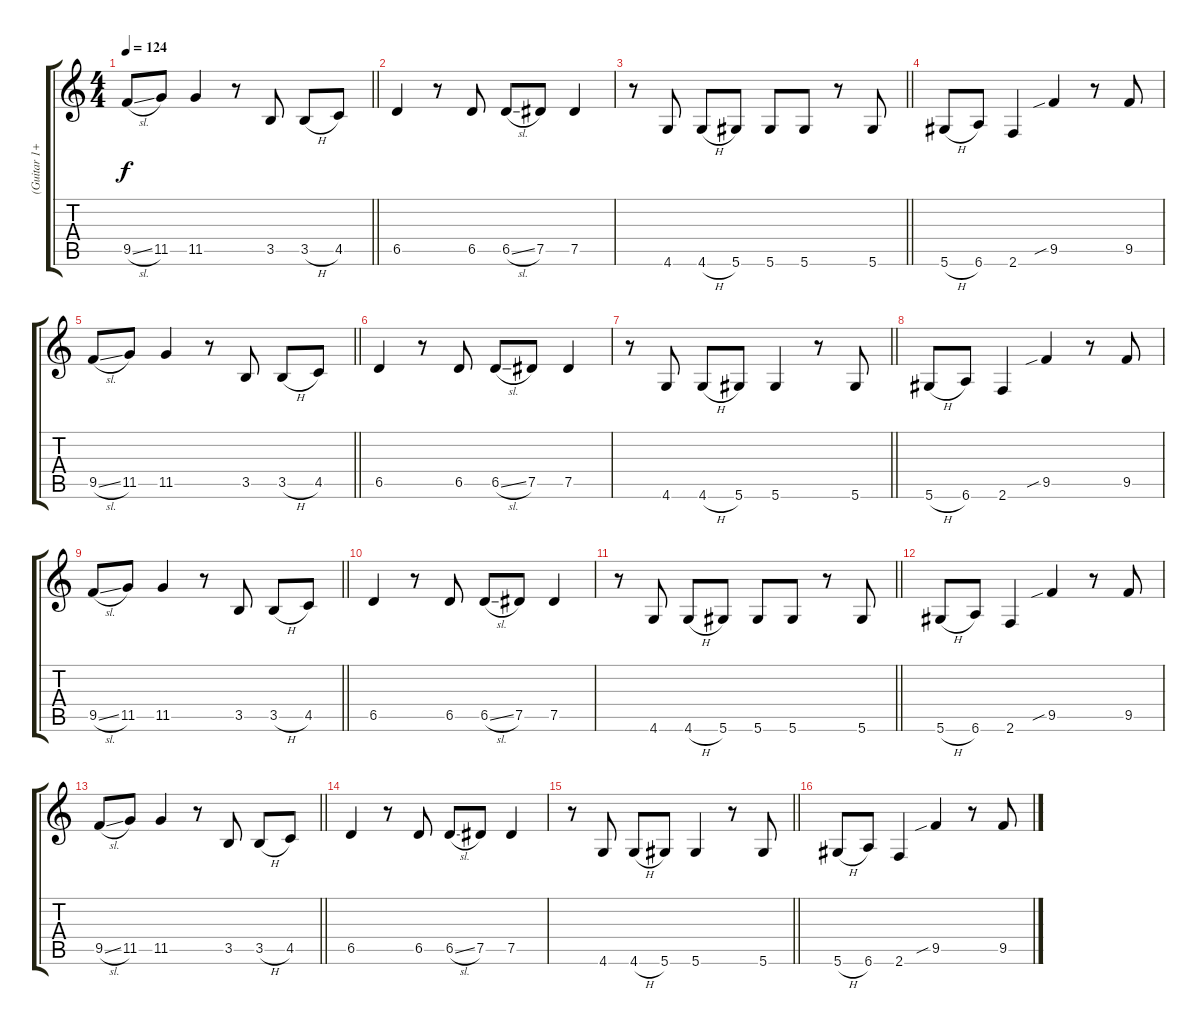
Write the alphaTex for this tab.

\track ("(Guitar 1+)" "(Guitar 1+") {instrument overdrivenguitar}
\staff {score tabs}
\tuning (Eb4 Bb3 Gb3 Db3 Ab2 Eb2) {hide}
\ts (4 4)
\tempo 124
\clef g2
\barLineRight lightlight
\ks c
9.5{sl}.8{dy f} 11.5.8 11.5.4 r.8 3.5.8 3.5{h}.8 4.5.8 |
6.5.4 r.8 6.5.8 6.5{sl}.8 7.5.8 7.5.4 |
\barLineRight lightlight
r.8 4.6.8 4.6{h}.8 5.6.8 5.6.8 5.6.8 r.8 5.6.8 |
5.6{h}.8 6.6.8 2.6.4 9.5{sib}.4 r.8 9.5.8 |
\barLineRight lightlight
9.5{sl}.8 11.5.8 11.5.4 r.8 3.5.8 3.5{h}.8 4.5.8 |
6.5.4 r.8 6.5.8 6.5{sl}.8 7.5.8 7.5.4 |
\barLineRight lightlight
r.8 4.6.8 4.6{h}.8 5.6.8 5.6.4 r.8 5.6.8 |
5.6{h}.8 6.6.8 2.6.4 9.5{sib}.4 r.8 9.5.8 |
\barLineRight lightlight
9.5{sl}.8 11.5.8 11.5.4 r.8 3.5.8 3.5{h}.8 4.5.8 |
6.5.4 r.8 6.5.8 6.5{sl}.8 7.5.8 7.5.4 |
\barLineRight lightlight
r.8 4.6.8 4.6{h}.8 5.6.8 5.6.8 5.6.8 r.8 5.6.8 |
5.6{h}.8 6.6.8 2.6.4 9.5{sib}.4 r.8 9.5.8 |
\barLineRight lightlight
9.5{sl}.8 11.5.8 11.5.4 r.8 3.5.8 3.5{h}.8 4.5.8 |
6.5.4 r.8 6.5.8 6.5{sl}.8 7.5.8 7.5.4 |
\barLineRight lightlight
r.8 4.6.8 4.6{h}.8 5.6.8 5.6.4 r.8 5.6.8 |
5.6{h}.8 6.6.8 2.6.4 9.5{sib}.4 r.8 9.5.8
